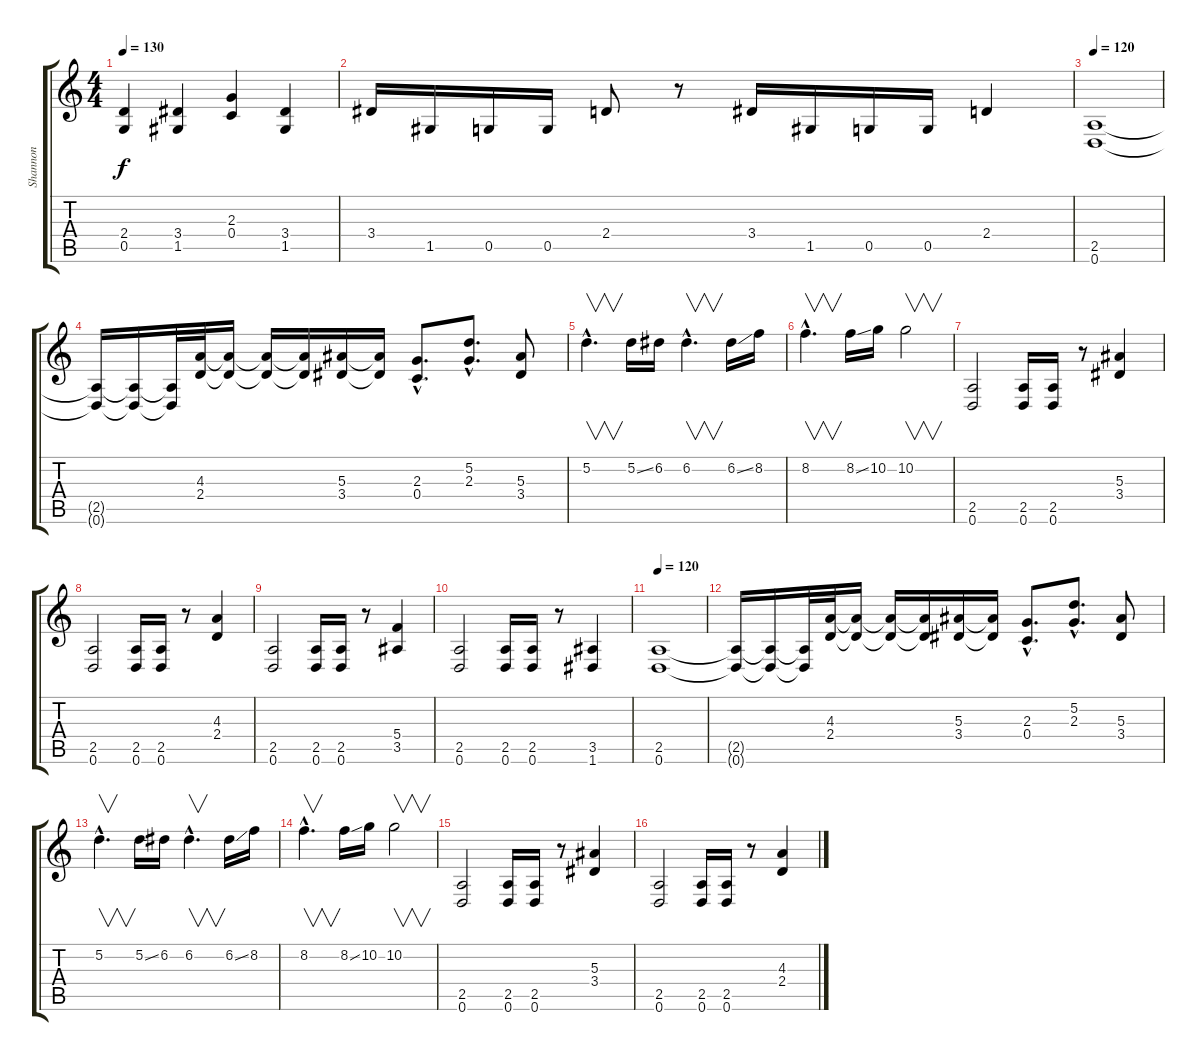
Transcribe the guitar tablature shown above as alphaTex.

\track ("Shannon" "Shannon") {instrument distortionguitar}
\staff {score tabs}
\tuning (D4 A3 F3 C3 G2 D2) {hide}
\ts (4 4)
\tempo 130
\clef g2
\ks c
(2.4 0.5).4{dy f} (3.4 1.5).4 (2.3 0.4).4 (3.4 1.5).4 |
3.4.16 1.5.16 0.5.16 0.5.16 2.4.8 r.8 3.4.16 1.5.16 0.5.16 0.5.16 2.4.4 |
\tempo 120
(2.5 0.6).1 |
(2.5{t} 0.6{t}).16 (2.5{t} 0.6{t}).16 (2.5{t} 0.6{t}).32 (4.3 2.4).32 (4.3{t} 2.4{t}).16 (4.3{t} 2.4{t}).16 (4.3{t} 2.4{t}).16 (5.3 3.4).16 (5.3{t} 3.4{t}).16 (2.3{hac} 0.4{hac}).8{d} (5.2{hac} 2.3{hac}).8{d} (5.3 3.4).8 |
5.2{hac}.4{v d} 5.2{ss}.16 6.2.16 6.2{hac}.4{v d} 6.2{ss}.16 8.2.16 |
8.2{hac}.4{v d} 8.2{ss}.16 10.2.16 10.2.2{v} |
(2.5 0.6).2 (2.5 0.6).16 (2.5 0.6).16 r.8 (5.3 3.4).4 |
(2.5 0.6).2 (2.5 0.6).16 (2.5 0.6).16 r.8 (4.3 2.4).4 |
(2.5 0.6).2 (2.5 0.6).16 (2.5 0.6).16 r.8 (5.4 3.5).4 |
(2.5 0.6).2 (2.5 0.6).16 (2.5 0.6).16 r.8 (3.5 1.6).4 |
\tempo 120
(2.5 0.6).1 |
(2.5{t} 0.6{t}).16 (2.5{t} 0.6{t}).16 (2.5{t} 0.6{t}).32 (4.3 2.4).32 (4.3{t} 2.4{t}).16 (4.3{t} 2.4{t}).16 (4.3{t} 2.4{t}).16 (5.3 3.4).16 (5.3{t} 3.4{t}).16 (2.3{hac} 0.4{hac}).8{d} (5.2{hac} 2.3{hac}).8{d} (5.3 3.4).8 |
5.2{hac}.4{v d} 5.2{ss}.16 6.2.16 6.2{hac}.4{v d} 6.2{ss}.16 8.2.16 |
8.2{hac}.4{v d} 8.2{ss}.16 10.2.16 10.2.2{v} |
(2.5 0.6).2 (2.5 0.6).16 (2.5 0.6).16 r.8 (5.3 3.4).4 |
(2.5 0.6).2 (2.5 0.6).16 (2.5 0.6).16 r.8 (4.3 2.4).4
